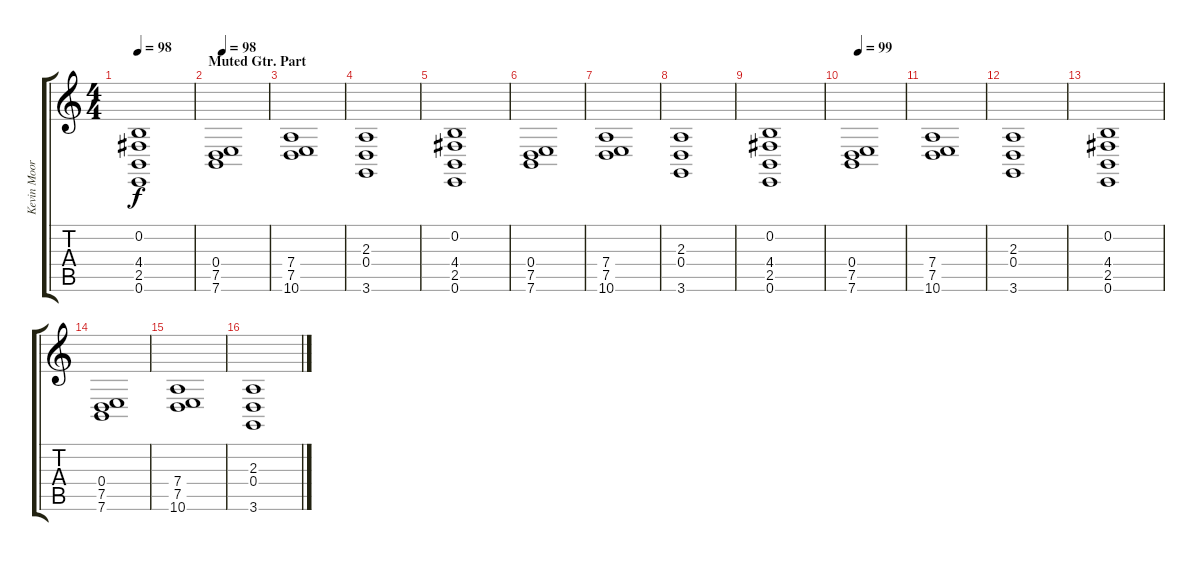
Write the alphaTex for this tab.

\track ("Kevin Moore (organ)" "Kevin Moor") {instrument lead1square}
\staff {score tabs}
\tuning (E4 B3 G3 D3 A2 E2) {hide}
\ts (4 4)
\tempo 98
\clef g2
\ks c
(0.2 4.4 2.5 0.6).1{dy f} |
\section ("" "Muted Gtr. Part")
\tempo 98
(0.4 7.5 7.6).1{instrument stringensemble1} |
(7.4 7.5 10.6).1 |
(2.3 0.4 3.6).1 |
(0.2 4.4 2.5 0.6).1 |
(0.4 7.5 7.6).1 |
(7.4 7.5 10.6).1 |
(2.3 0.4 3.6).1 |
(0.2 4.4 2.5 0.6).1 |
\tempo 99
(0.4 7.5 7.6).1 |
(7.4 7.5 10.6).1 |
(2.3 0.4 3.6).1 |
(0.2 4.4 2.5 0.6).1 |
(0.4 7.5 7.6).1 |
(7.4 7.5 10.6).1 |
(2.3 0.4 3.6).1
